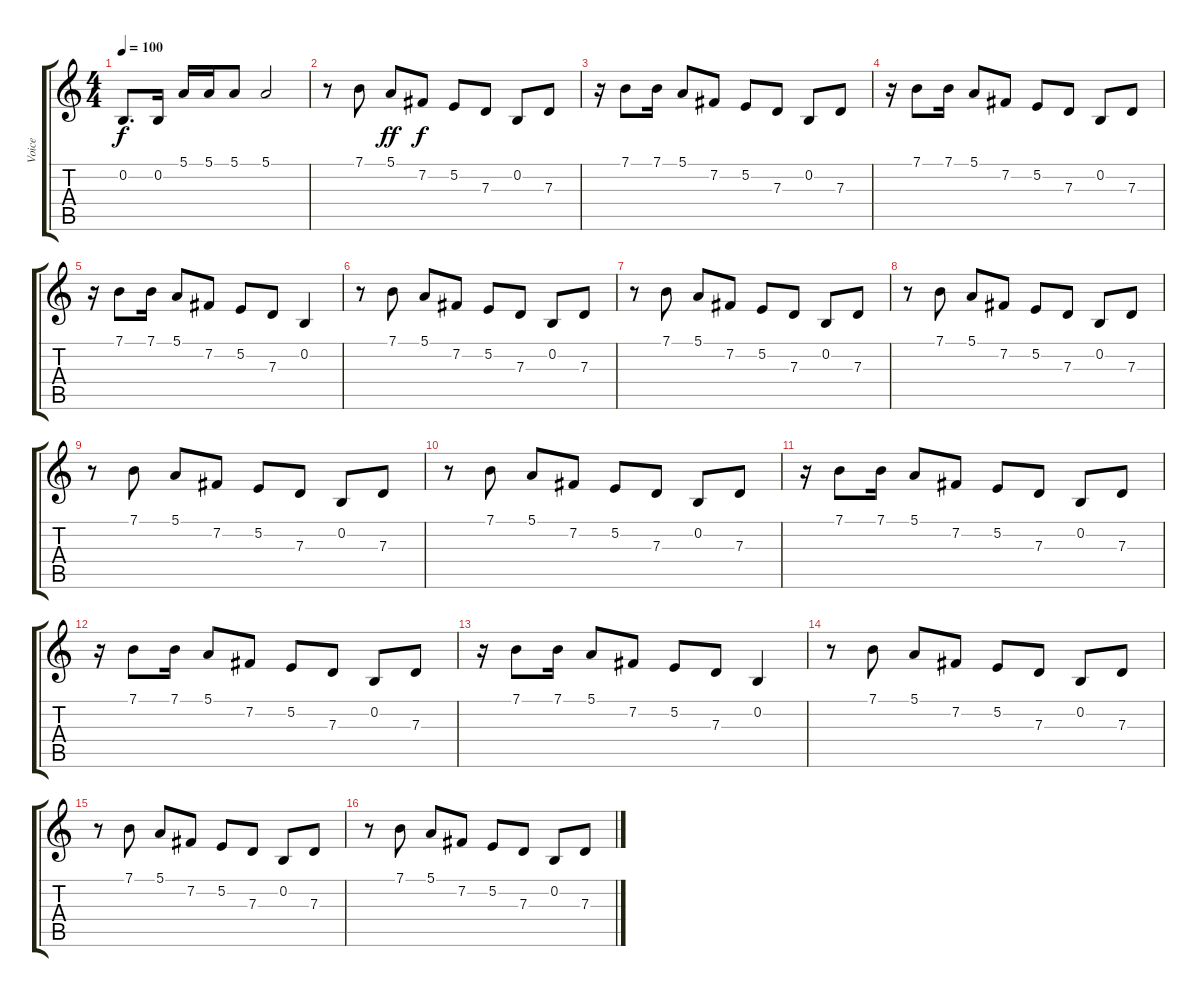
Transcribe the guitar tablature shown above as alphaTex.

\track ("Voice" "Voice") {instrument lead6voice}
\staff {score tabs}
\tuning (E4 B3 G3 D3 A2 E2) {hide}
\ts (4 4)
\tempo 100
\clef g2
\ks c
0.2.8{d dy f} 0.2.16 5.1.16 5.1.16 5.1.8 5.1.2 |
r.8 7.1.8 5.1.8{dy ff} 7.2.8{dy f} 5.2.8 7.3.8 0.2.8 7.3.8 |
r.16 7.1.8 7.1.16 5.1.8 7.2.8 5.2.8 7.3.8 0.2.8 7.3.8 |
r.16 7.1.8 7.1.16 5.1.8 7.2.8 5.2.8 7.3.8 0.2.8 7.3.8 |
r.16 7.1.8 7.1.16 5.1.8 7.2.8 5.2.8 7.3.8 0.2.4 |
r.8 7.1.8 5.1.8 7.2.8 5.2.8 7.3.8 0.2.8 7.3.8 |
r.8 7.1.8 5.1.8 7.2.8 5.2.8 7.3.8 0.2.8 7.3.8 |
r.8 7.1.8 5.1.8 7.2.8 5.2.8 7.3.8 0.2.8 7.3.8 |
r.8 7.1.8 5.1.8 7.2.8 5.2.8 7.3.8 0.2.8 7.3.8 |
r.8 7.1.8 5.1.8 7.2.8 5.2.8 7.3.8 0.2.8 7.3.8 |
r.16 7.1.8 7.1.16 5.1.8 7.2.8 5.2.8 7.3.8 0.2.8 7.3.8 |
r.16 7.1.8 7.1.16 5.1.8 7.2.8 5.2.8 7.3.8 0.2.8 7.3.8 |
r.16 7.1.8 7.1.16 5.1.8 7.2.8 5.2.8 7.3.8 0.2.4 |
r.8 7.1.8 5.1.8 7.2.8 5.2.8 7.3.8 0.2.8 7.3.8 |
r.8 7.1.8 5.1.8 7.2.8 5.2.8 7.3.8 0.2.8 7.3.8 |
r.8 7.1.8 5.1.8 7.2.8 5.2.8 7.3.8 0.2.8 7.3.8
